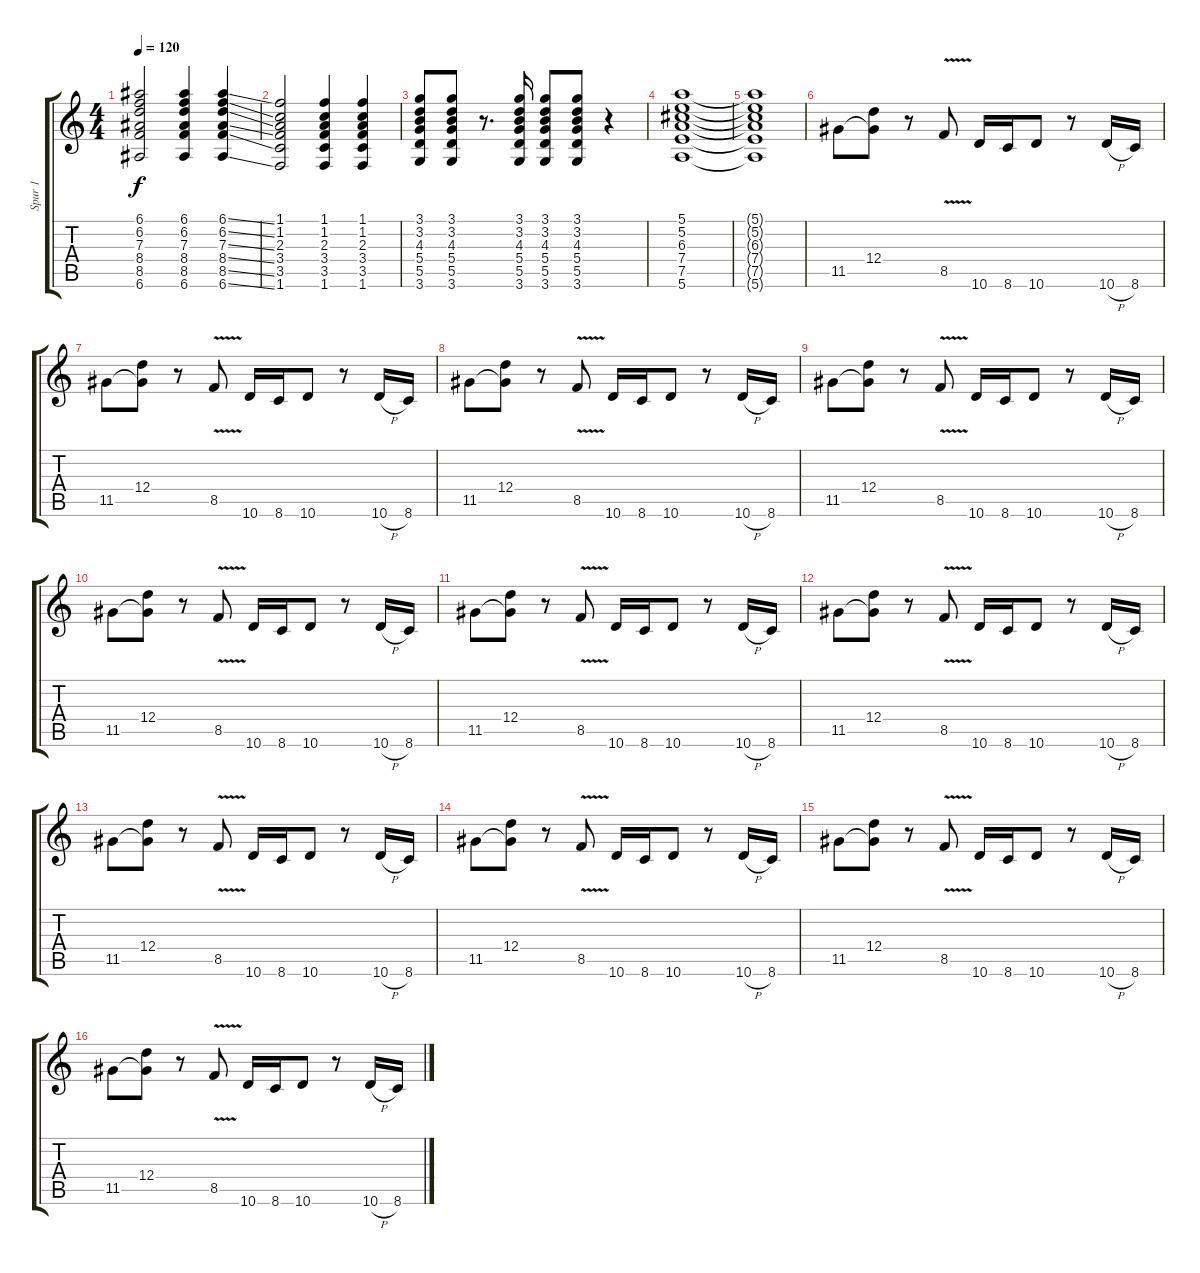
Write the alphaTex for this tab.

\track ("Spur 1" "Spur 1") {instrument overdrivenguitar}
\staff {score tabs}
\tuning (E4 B3 G3 D3 A2 E2) {hide}
\ts (4 4)
\tempo 120
\clef g2
\ks c
(6.1 6.2 7.3 8.4 8.5 6.6).2{dy f} (6.1 6.2 7.3 8.4 8.5 6.6).4 (6.1{ss} 6.2{ss} 7.3{ss} 8.4{ss} 8.5{ss} 6.6{ss}).4 |
(1.1 1.2 2.3 3.4 3.5 1.6).2 (1.1 1.2 2.3 3.4 3.5 1.6).4 (1.1 1.2 2.3 3.4 3.5 1.6).4 |
(3.1 3.2 4.3 5.4 5.5 3.6).8 (3.1 3.2 4.3 5.4 5.5 3.6).8 r.8{d} (3.1 3.2 4.3 5.4 5.5 3.6).16 (3.1 3.2 4.3 5.4 5.5 3.6).8 (3.1 3.2 4.3 5.4 5.5 3.6).8 r.4 |
(5.1 5.2 6.3 7.4 7.5 5.6).1 |
(5.1{t} 5.2{t} 6.3{t} 7.4{t} 7.5{t} 5.6{t}).1 |
11.5.8 (12.4 11.5{t}).8 r.8 8.5{v}.8 10.6.16 8.6.16 10.6.8 r.8 10.6{h}.16 8.6.16 |
11.5.8 (12.4 11.5{t}).8 r.8 8.5{v}.8 10.6.16 8.6.16 10.6.8 r.8 10.6{h}.16 8.6.16 |
11.5.8 (12.4 11.5{t}).8 r.8 8.5{v}.8 10.6.16 8.6.16 10.6.8 r.8 10.6{h}.16 8.6.16 |
11.5.8 (12.4 11.5{t}).8 r.8 8.5{v}.8 10.6.16 8.6.16 10.6.8 r.8 10.6{h}.16 8.6.16 |
11.5.8 (12.4 11.5{t}).8 r.8 8.5{v}.8 10.6.16 8.6.16 10.6.8 r.8 10.6{h}.16 8.6.16 |
11.5.8 (12.4 11.5{t}).8 r.8 8.5{v}.8 10.6.16 8.6.16 10.6.8 r.8 10.6{h}.16 8.6.16 |
11.5.8 (12.4 11.5{t}).8 r.8 8.5{v}.8 10.6.16 8.6.16 10.6.8 r.8 10.6{h}.16 8.6.16 |
11.5.8 (12.4 11.5{t}).8 r.8 8.5{v}.8 10.6.16 8.6.16 10.6.8 r.8 10.6{h}.16 8.6.16 |
11.5.8 (12.4 11.5{t}).8 r.8 8.5{v}.8 10.6.16 8.6.16 10.6.8 r.8 10.6{h}.16 8.6.16 |
11.5.8 (12.4 11.5{t}).8 r.8 8.5{v}.8 10.6.16 8.6.16 10.6.8 r.8 10.6{h}.16 8.6.16 |
11.5.8 (12.4 11.5{t}).8 r.8 8.5{v}.8 10.6.16 8.6.16 10.6.8 r.8 10.6{h}.16 8.6.16
